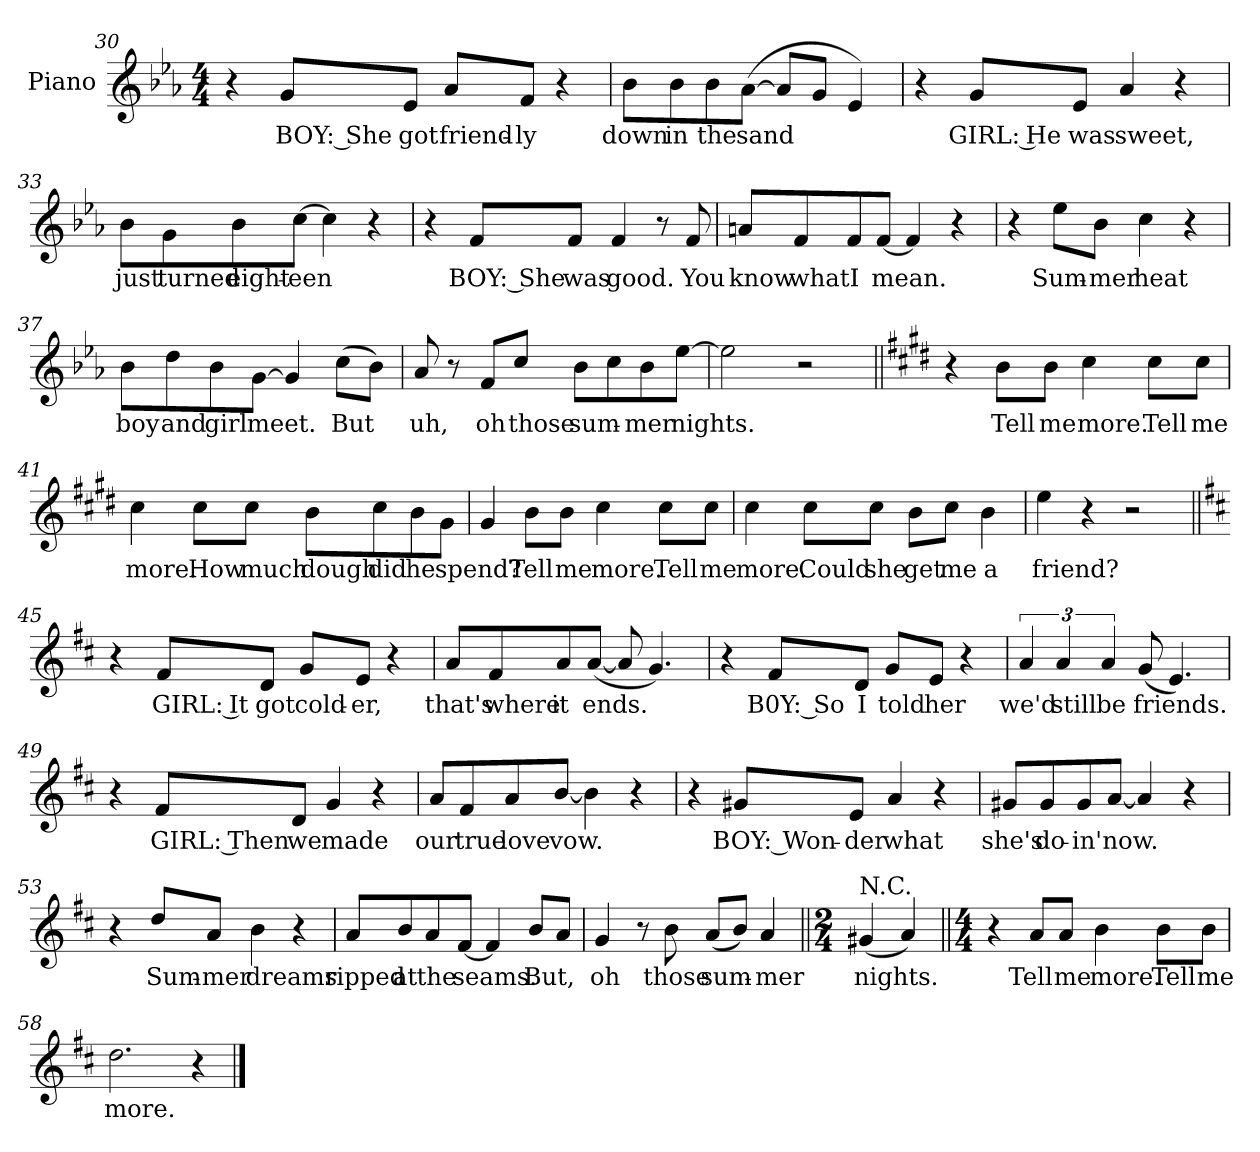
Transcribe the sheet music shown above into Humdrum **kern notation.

**kern	**text
*part1	*part1
*staff1	*staff1
*I"Piano	*
*I'Pno.	*
!!LO:LB:g=z
*clefG2	*
*k[b-e-a-]	*
*E-:	*
*M4/4	*
=30	=30
4r	.
8g/L	BOY: She
8e-/J	got
8a-/L	friend-
8f/J	-ly
4r	.
=31	=31
8b-\L	down
8b-\	in
8b-\	the
([8a-\J	sand
8a-/L]	.
8g/J	.
4e-/)	.
=32	=32
4r	.
8g/L	GIRL: He
8e-/J	was
4a-/	sweet,
4r	.
!!LO:LB:g=z
=33	=33
8b-\L	just
8g\	turned
8b-\	eight-
[8cc\J	een
4cc\]	.
4r	.
=34	=34
4r	.
8f/L	BOY: She
8f/J	was
4f/	good.
8r	.
8f/	You
=35	=35
8an/L	know
8f/	what
8f/	I
[8f/J	mean.
4f/]	.
4r	.
!!LO:LB:g=z
=36	=36
4r	.
8ee-\L	Sum-
8b-\J	-mer
4cc\	heat
4r	.
=37	=37
8b-\L	boy
8dd\	and
8b-\	girl
[8g\J	meet.
4g/]	.
(8cc\L	But
8b-\J)	.
=38	=38
8a-/	uh,
8r	.
8f/L	oh
8cc/J	those
8b-\L	sum-
8cc\	.
8b-\	-mer
[8ee-\J	nights.
!!LO:LB:g=z
=39	=39
2ee-\]	.
2r	.
=40||	=40||
*k[f#c#g#d#]	*
*E:	*
4r	.
8b\L	Tell
8b\J	me
4cc#\	more.
8cc#\L	Tell
8cc#\J	me
=41	=41
4cc#\	more.
8cc#\L	How
8cc#\J	much
8b\L	dough
8cc#\	did
8b\	he
8g#\J	spend?
!!LO:LB:g=z
=42	=42
4g#/	.
8b\L	Tell
8b\J	me
4cc#\	more.
8cc#\L	Tell
8cc#\J	me
=43	=43
4cc#\	more.
8cc#\L	Could
8cc#\J	she
8b\L	get
8cc#\J	me
4b\	a
=44	=44
4ee\	friend?
4r	.
2r	.
!!LO:LB:g=z
=45||	=45||
*k[f#c#]	*
*D:	*
4r	.
8f#/L	GIRL: It
8d/J	got
8g/L	cold-
8e/J	-er,
4r	.
=46	=46
8a/L	that's
8f#/	where
8a/	it
([8a/J	ends.
8a/]	.
4.g/)	.
=47	=47
4r	.
8f#/L	B0Y: So
8d/J	I
8g/L	told
8e/J	her
4r	.
!!LO:PB:g=z
=48	=48
6a/	we'd
6a/	still
6a/	be
(8g/	friends.
4.e/)	.
=49	=49
4r	.
8f#/L	GIRL: Then
8d/J	we
4g/	made
4r	.
=50	=50
8a/L	our
8f#/	true
8a/	love
[8b/J	vow.
4b\]	.
4r	.
!!LO:LB:g=z
=51	=51
4r	.
8g#X/L	BOY: Won-
8e/J	-der
4a/	what
4r	.
=52	=52
8g#X/L	she's
8g#/	do-
8g#/	-in'
[8a/J	now.
4a/]	.
4r	.
=53	=53
4r	.
8dd/L	Sum-
8a/J	-mer
4b\	dreams
4r	.
!!LO:LB:g=z
=54	=54
8a/L	ripped
8b/	at
8a/	the
[8f#/J	seams.
4f#/]	.
8b/L	But,
8a/J	.
=55	=55
4g/	oh
8r	.
8b\	those
(8a/L	sum-
8b/J)	.
4a/	-mer
=56||	=56||
*M2/4	*
!LO:TX:a:t=N.C.	!
(4g#X/	nights.
4a/)	.
!!LO:LB:g=z
=57||	=57||
*M4/4	*
4r	.
8a/L	Tell
8a/J	me
4b\	more.
8b\L	Tell
8b\J	me
=58	=58
2.dd\	more.
4r	.
==	==
*-	*-
